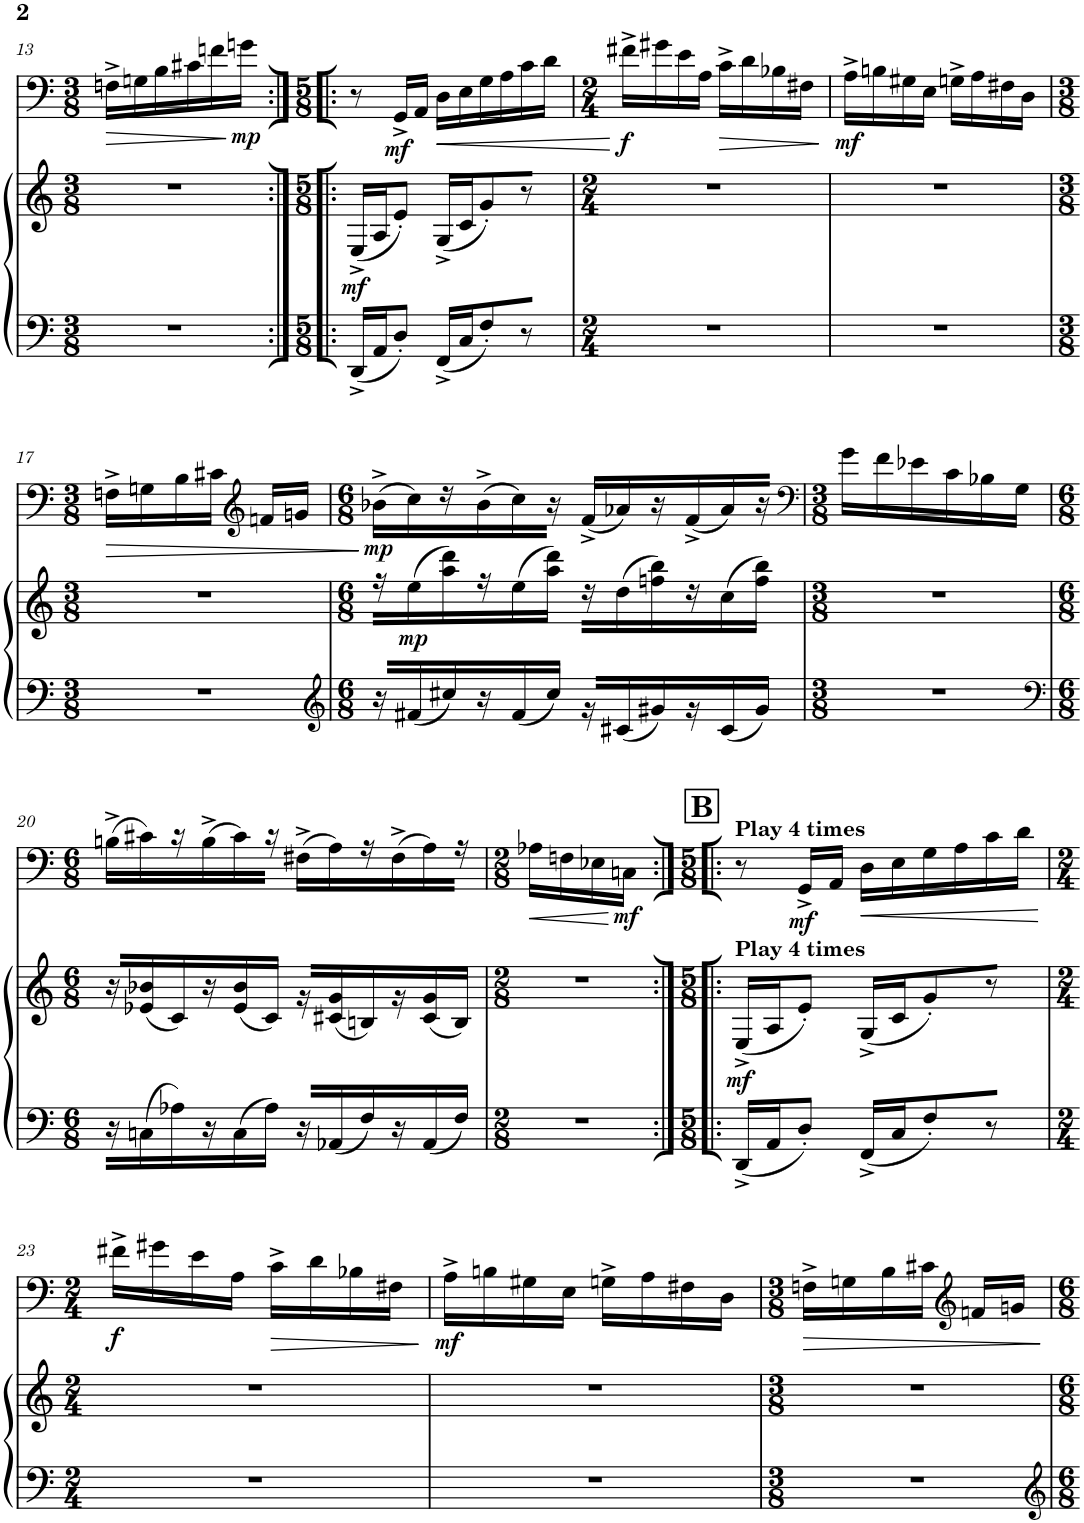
**kern	**kern	**dynam	**kern	**dynam
*part2	*part2	*part2	*part1	*part1
*staff3	*staff2	*staff2/3	*staff1	*staff1
*I"Piano	*	*	*I"Cello	*
*I'Pno	*	*	*	*
!!LO:PB:g=z
*clefF4	*clefG2	*	*clefF4	*
*k[]	*k[]	*	*k[]	*
*M3/8	*M3/8	*	*M3/8	*
=13	=13	=13	=13	=13
!	!	!	!	!LO:HP:b
4.r	4.r	.	16Fn^\LL	>
.	.	.	16Gn\	.
.	.	.	16B\	.
.	.	.	16c#X\	.
.	.	.	16fn\	.
!	!	!	!	!LO:DY:n=1:b
.	.	.	16gn\JJ	] mp
=14:|!|:	=14:|!|:	=14:|!|:	=14:|!|:	=14:|!|:
*M5/8	*M5/8	*	*M5/8	*
!	!	!LO:DY:b	!	!
16DD^/LL	(16E^/LL	mf	8r	.
16AA/J	16A/J	.	.	.
!	!	!	!	!LO:DY:b
8D'/J	8e'/J)	.	16GG^/LL	mf
.	.	.	16AA/JJ	.
!	!	!	!	!LO:HP:b
16FF^/LL	(16G^/LL	.	16D\LL	<
16C/J	16c/J	.	16E\	.
8F'/	8g'/)	.	16G\	.
.	.	.	16A\	.
8r	8r	.	16c\	.
.	.	.	16d\JJ	.
.	.	.	.	[
=15	=15	=15	=15	=15
*M2/4	*M2/4	*	*M2/4	*
!	!	!	!	!LO:DY:b
2r	2r	.	16f#X^\LL	f
.	.	.	16g#X\	.
.	.	.	16e\	.
.	.	.	16A\JJ	.
!	!	!	!	!LO:HP:b
.	.	.	16c^\LL	>
.	.	.	16d\	.
.	.	.	16B-X\	.
.	.	.	16F#X\JJ	.
.	.	.	.	]
=16	=16	=16	=16	=16
!	!	!	!	!LO:DY:b
2r	2r	.	16A^\LL	mf
.	.	.	16Bn\	.
.	.	.	16G#X\	.
.	.	.	16E\JJ	.
.	.	.	16Gn^\LL	.
.	.	.	16A\	.
.	.	.	16F#X\	.
.	.	.	16D\JJ	.
!!LO:LB:g=z
=17	=17	=17	=17	=17
*M3/8	*M3/8	*	*M3/8	*
!	!	!	!	!LO:HP:b
4.r	4.r	.	16Fn^\LL	>
.	.	.	16Gn\	.
.	.	.	16B\	.
.	.	.	16c#X\JJ	.
*	*	*	*clefG2	*
.	.	.	16fn/LL	.
.	.	.	16gn/JJ	.
.	.	.	.	]
=18	=18	=18	=18	=18
*clefG2	*	*	*	*
*M6/8	*M6/8	*	*M6/8	*
!	!	!	!	!LO:DY:b
16r	16r	.	(16b-X^\LL	mp
!	!	!LO:DY:b	!	!
16f#X/	(16ee\	mp	16cc\)	.
16cc#X/	16aa\ 16ddd\)	.	16r	.
16r	16r	.	(16b-^\	.
16f#/	(16ee\	.	16cc\)	.
16cc#/JJ	16aa\ 16ddd\JJ)	.	16r	.
16r	16r	.	(16f^/LL	.
16c#X/	(16dd\	.	16a-X/)	.
16g#X/	16ffn\ 16bb\)	.	16r	.
16r	16r	.	(16f^/	.
16c#/	(16cc\	.	16a-/)	.
16g#/JJ	16ff\ 16bb\JJ)	.	16r	.
=19	=19	=19	=19	=19
*	*	*	*clefF4	*
*M3/8	*M3/8	*	*M3/8	*
4.r	4.r	.	16g\LL	.
.	.	.	16f\	.
.	.	.	16e-X\	.
.	.	.	16c\	.
.	.	.	16B-X\	.
.	.	.	16G\JJ	.
!!LO:LB:g=z
=20	=20	=20	=20	=20
*clefF4	*	*	*	*
*M6/8	*M6/8	*	*M6/8	*
16r	16r	.	(16Bn^\LL	.
16Cn\	(16e-X/ 16b-X/	.	16c#X\)	.
16A-X\	16c/)	.	16r	.
16r	16r	.	(16B^\	.
16C\	(16e-/ 16b-/	.	16c#\)	.
16A-\JJ	16c/JJ)	.	16rc	.
16r	16r	.	(16F#X^\LL	.
16AA-X/	(16c#X/ 16g/	.	16A\)	.
16F/	16Bn/)	.	16r	.
16r	16r	.	(16F#^\	.
16AA-/	(16c#/ 16g/	.	16A\)	.
16F/JJ	16B/JJ)	.	16rA	.
=21	=21	=21	=21	=21
*M2/8	*M2/8	*	*M2/8	*
!	!	!	!	!LO:HP:b
4r	4r	.	16A-X\LL	<
.	.	.	16Fn\	.
.	.	.	16E-X\	.
!	!	!	!	!LO:DY:n=1:b
.	.	.	16Cn\JJ	[ mf
!!LO:REH:place=s1:a:B:cj:fs=14:t=B
=22:|!|:	=22:|!|:	=22:|!|:	=22:|!|:	=22:|!|:
*M5/8	*M5/8	*	*M5/8	*
!	!	!	!LO:TX:a:B:t=Play 4 times	!
!	!LO:TX:a:B:t=Play 4 times	!	!	!
!	!	!LO:DY:b	!	!
16DD^/LL	(16E^/LL	mf	8r	.
16AA/J	16A/J	.	.	.
!	!	!	!	!LO:DY:b
8D'/J	8e'/J)	.	16GG^/LL	mf
.	.	.	16AA/JJ	.
!	!	!	!	!LO:HP:b
16FF^/LL	(16G^/LL	.	16D\LL	<
16C/J	16c/J	.	16E\	.
8F'/	8g'/)	.	16G\	.
.	.	.	16A\	.
8r	8r	.	16c\	.
.	.	.	16d\JJ	.
.	.	.	.	[
!!LO:LB:g=z
=23	=23	=23	=23	=23
*M2/4	*M2/4	*	*M2/4	*
!	!	!	!	!LO:DY:b
2r	2r	.	16f#X^\LL	f
.	.	.	16g#X\	.
.	.	.	16e\	.
.	.	.	16A\JJ	.
!	!	!	!	!LO:HP:b
.	.	.	16c^\LL	>
.	.	.	16d\	.
.	.	.	16B-X\	.
.	.	.	16F#X\JJ	.
.	.	.	.	]
=24	=24	=24	=24	=24
!	!	!	!	!LO:DY:b
2r	2r	.	16A^\LL	mf
.	.	.	16Bn\	.
.	.	.	16G#X\	.
.	.	.	16E\JJ	.
.	.	.	16Gn^\LL	.
.	.	.	16A\	.
.	.	.	16F#X\	.
.	.	.	16D\JJ	.
=25	=25	=25	=25	=25
*M3/8	*M3/8	*	*M3/8	*
!	!	!	!	!LO:HP:b
4.r	4.r	.	16Fn^\LL	>
.	.	.	16Gn\	.
.	.	.	16B\	.
.	.	.	16c#X\JJ	.
*	*	*	*clefG2	*
.	.	.	16fn/LL	.
.	.	.	16gn/JJ	.
.	.	.	.	]
=	=	=	=	=
*-	*-	*-	*-	*-
